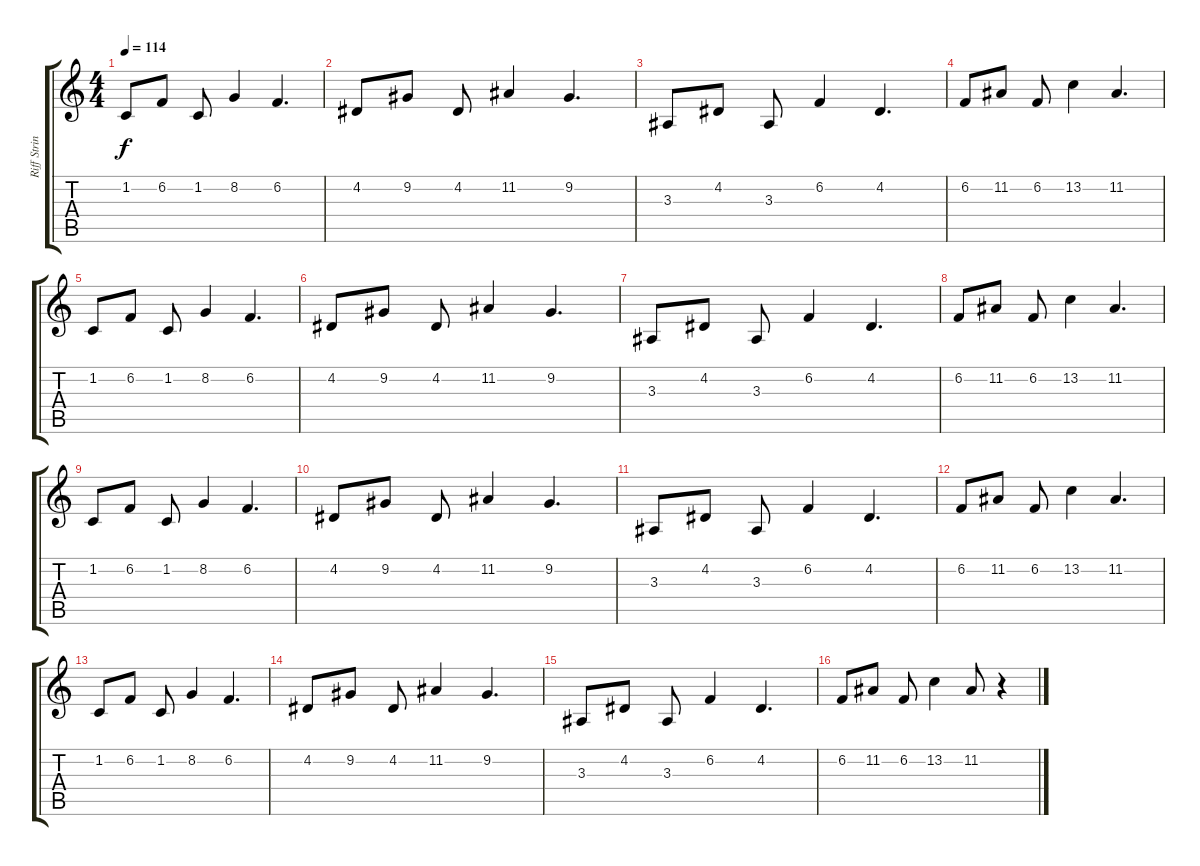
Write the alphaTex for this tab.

\track ("Riff String 1" "Riff Strin") {instrument stringensemble1}
\staff {score tabs}
\tuning (E4 B3 G3 D3 A2 E2) {hide}
\ts (4 4)
\tempo 114
\clef g2
\ks c
1.2.8{dy f} 6.2.8 1.2.8 8.2.4 6.2.4{d} |
4.2.8 9.2.8 4.2.8 11.2.4 9.2.4{d} |
3.3.8 4.2.8 3.3.8 6.2.4 4.2.4{d} |
6.2.8 11.2.8 6.2.8 13.2.4 11.2.4{d} |
1.2.8 6.2.8 1.2.8 8.2.4 6.2.4{d} |
4.2.8 9.2.8 4.2.8 11.2.4 9.2.4{d} |
3.3.8 4.2.8 3.3.8 6.2.4 4.2.4{d} |
6.2.8 11.2.8 6.2.8 13.2.4 11.2.4{d} |
1.2.8 6.2.8 1.2.8 8.2.4 6.2.4{d} |
4.2.8 9.2.8 4.2.8 11.2.4 9.2.4{d} |
3.3.8 4.2.8 3.3.8 6.2.4 4.2.4{d} |
6.2.8 11.2.8 6.2.8 13.2.4 11.2.4{d} |
1.2.8 6.2.8 1.2.8 8.2.4 6.2.4{d} |
4.2.8 9.2.8 4.2.8 11.2.4 9.2.4{d} |
3.3.8 4.2.8 3.3.8 6.2.4 4.2.4{d} |
6.2.8 11.2.8 6.2.8 13.2.4 11.2.8 r.4
